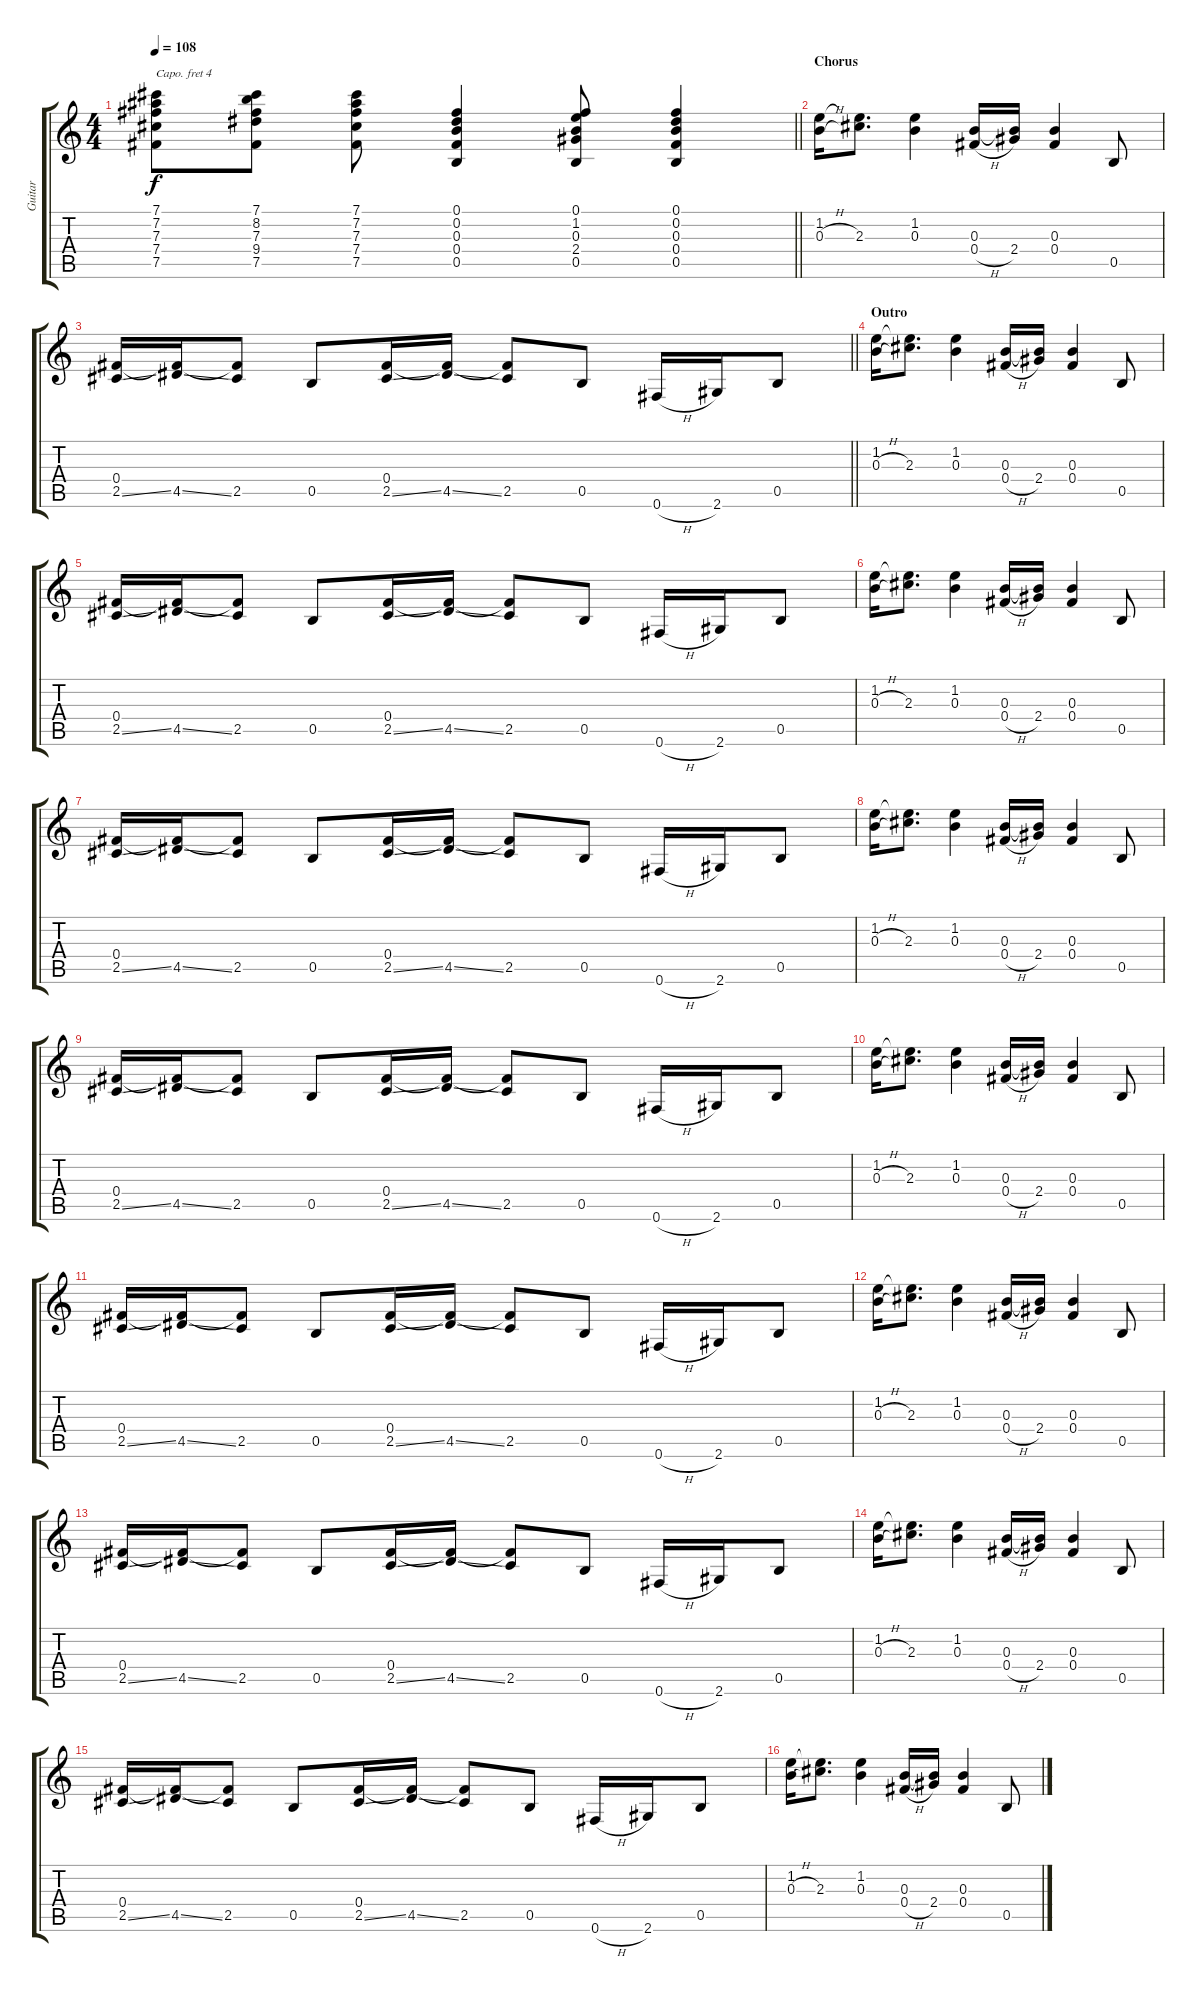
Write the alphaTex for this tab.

\track ("Guitar" "Guitar") {instrument overdrivenguitar}
\staff {score tabs}
\capo 4
\tuning (D4 B3 G3 D3 G2 D2) {hide}
\ts (4 4)
\tempo 108
\clef g2
\barLineRight lightlight
\ks c
(7.1 7.2 7.3 7.4 7.5).8{dy f} (7.1 8.2 7.3 9.4 7.5).8 (7.1 7.2 7.3 7.4 7.5).8 (0.1 0.2 0.3 0.4 0.5).4 (0.1 1.2 0.3 2.4 0.5).8 (0.1 0.2 0.3 0.4 0.5).4 |
\section ("" "Chorus")
(1.2 0.3{h}).16 (1.2{t} 2.3).8{d} (1.2 0.3).4 (0.3 0.4{h}).16 (0.3{t} 2.4).16 (0.3 0.4).4 0.5.8 |
\barLineRight lightlight
(0.4 2.5{ss}).16 (0.4{t} 4.5{ss}).16 (0.4{t} 2.5).8 0.5.8 (0.4 2.5{ss}).16 (0.4{t} 4.5{ss}).16 (0.4{t} 2.5).8 0.5.8 0.6{h}.16 2.6.16 0.5.8 |
\section ("" "Outro")
(1.2 0.3{h}).16 (1.2{t} 2.3).8{d} (1.2 0.3).4 (0.3 0.4{h}).16 (0.3{t} 2.4).16 (0.3 0.4).4 0.5.8 |
(0.4 2.5{ss}).16 (0.4{t} 4.5{ss}).16 (0.4{t} 2.5).8 0.5.8 (0.4 2.5{ss}).16 (0.4{t} 4.5{ss}).16 (0.4{t} 2.5).8 0.5.8 0.6{h}.16 2.6.16 0.5.8 |
(1.2 0.3{h}).16 (1.2{t} 2.3).8{d} (1.2 0.3).4 (0.3 0.4{h}).16 (0.3{t} 2.4).16 (0.3 0.4).4 0.5.8 |
(0.4 2.5{ss}).16 (0.4{t} 4.5{ss}).16 (0.4{t} 2.5).8 0.5.8 (0.4 2.5{ss}).16 (0.4{t} 4.5{ss}).16 (0.4{t} 2.5).8 0.5.8 0.6{h}.16 2.6.16 0.5.8 |
(1.2 0.3{h}).16 (1.2{t} 2.3).8{d} (1.2 0.3).4 (0.3 0.4{h}).16 (0.3{t} 2.4).16 (0.3 0.4).4 0.5.8 |
(0.4 2.5{ss}).16 (0.4{t} 4.5{ss}).16 (0.4{t} 2.5).8 0.5.8 (0.4 2.5{ss}).16 (0.4{t} 4.5{ss}).16 (0.4{t} 2.5).8 0.5.8 0.6{h}.16 2.6.16 0.5.8 |
(1.2 0.3{h}).16 (1.2{t} 2.3).8{d} (1.2 0.3).4 (0.3 0.4{h}).16 (0.3{t} 2.4).16 (0.3 0.4).4 0.5.8 |
(0.4 2.5{ss}).16 (0.4{t} 4.5{ss}).16 (0.4{t} 2.5).8 0.5.8 (0.4 2.5{ss}).16 (0.4{t} 4.5{ss}).16 (0.4{t} 2.5).8 0.5.8 0.6{h}.16 2.6.16 0.5.8 |
(1.2 0.3{h}).16 (1.2{t} 2.3).8{d} (1.2 0.3).4 (0.3 0.4{h}).16 (0.3{t} 2.4).16 (0.3 0.4).4 0.5.8 |
(0.4 2.5{ss}).16 (0.4{t} 4.5{ss}).16 (0.4{t} 2.5).8 0.5.8 (0.4 2.5{ss}).16 (0.4{t} 4.5{ss}).16 (0.4{t} 2.5).8 0.5.8 0.6{h}.16 2.6.16 0.5.8 |
(1.2 0.3{h}).16 (1.2{t} 2.3).8{d} (1.2 0.3).4 (0.3 0.4{h}).16 (0.3{t} 2.4).16 (0.3 0.4).4 0.5.8 |
(0.4 2.5{ss}).16 (0.4{t} 4.5{ss}).16 (0.4{t} 2.5).8 0.5.8 (0.4 2.5{ss}).16 (0.4{t} 4.5{ss}).16 (0.4{t} 2.5).8 0.5.8 0.6{h}.16 2.6.16 0.5.8 |
(1.2 0.3{h}).16 (1.2{t} 2.3).8{d} (1.2 0.3).4 (0.3 0.4{h}).16 (0.3{t} 2.4).16 (0.3 0.4).4 0.5.8
